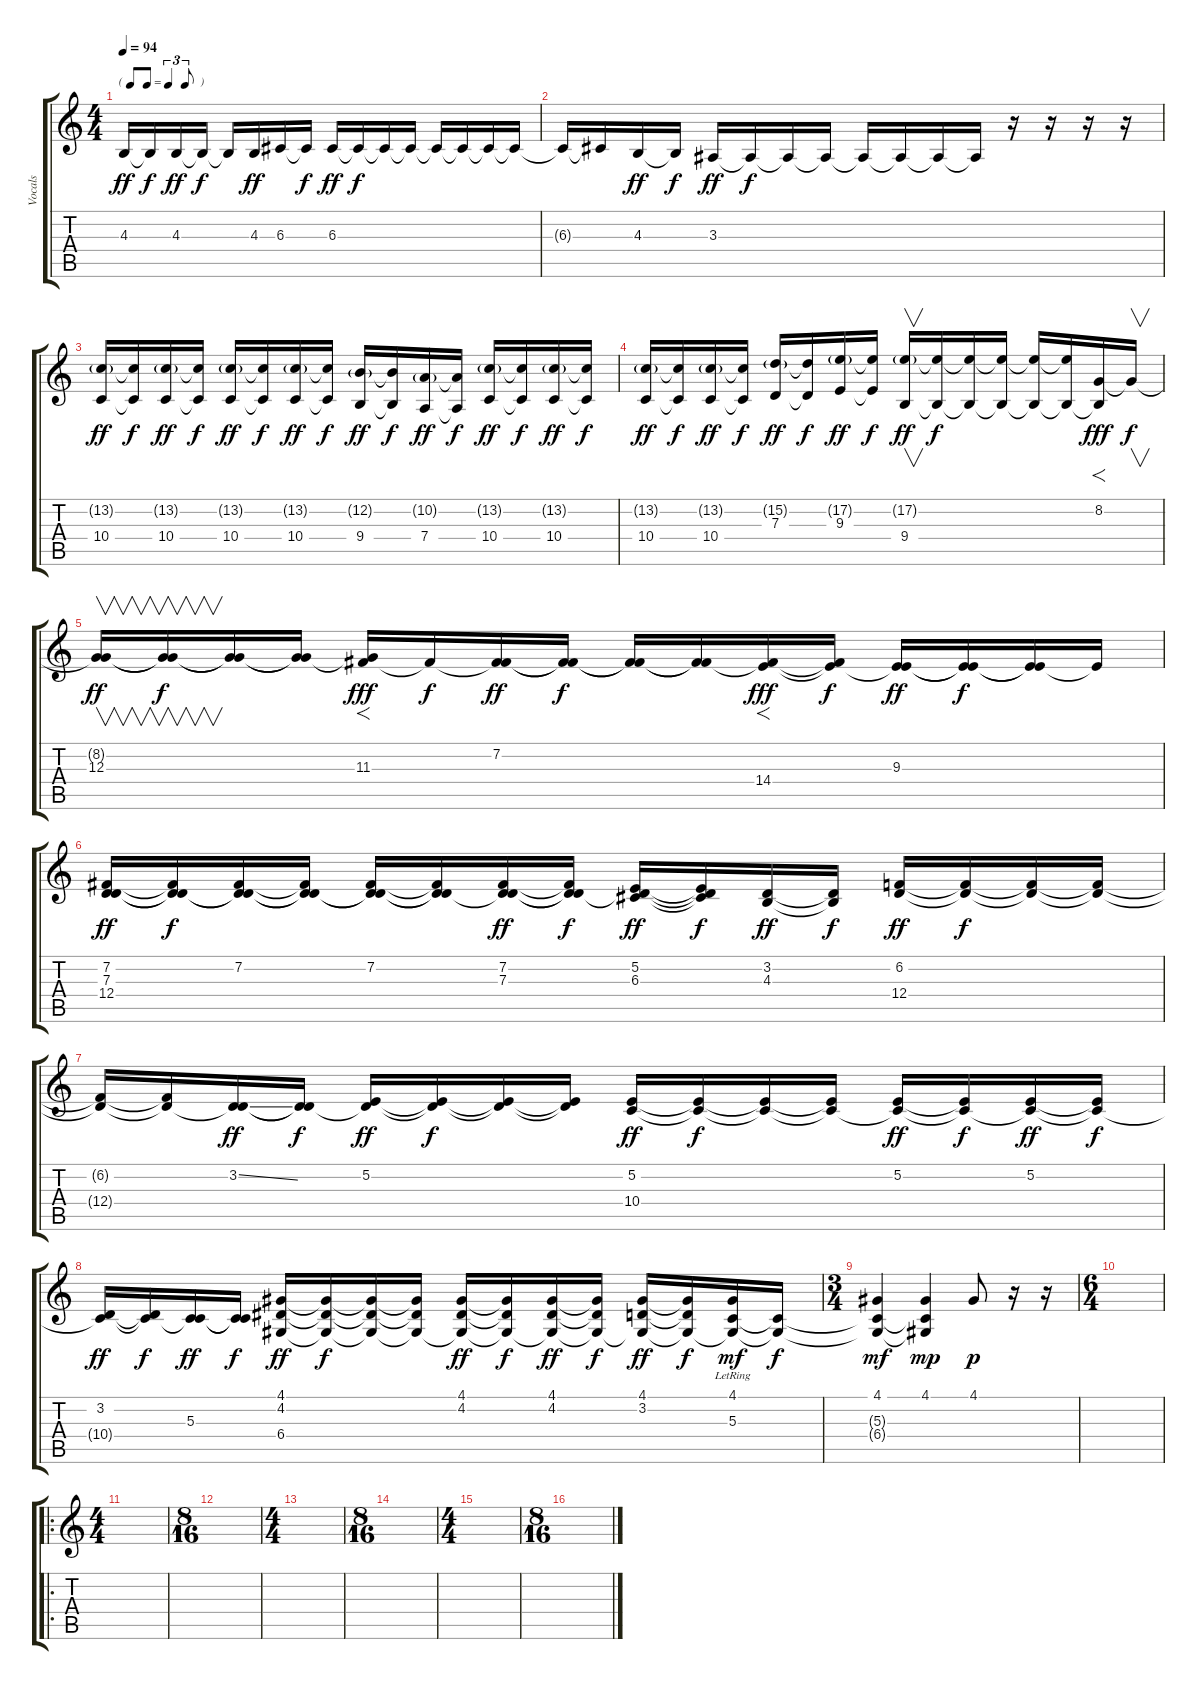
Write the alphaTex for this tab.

\track ("Vocals" "Vocals") {instrument voiceoohs}
\staff {score tabs}
\tuning (E4 B3 G3 D3 A2 E2) {hide}
\ts (4 4)
\tf triplet8th
\tempo 94
\clef g2
\ks c
4.3.16{dy ff} 4.3{t}.16{dy f} 4.3.16{dy ff} 4.3{t}.16{dy f} 4.3{t}.16 4.3.16{dy ff} 6.3.16 6.3{t}.16{dy f} 6.3.16{dy ff} 6.3{t}.16{dy f} 6.3{t}.16 6.3{t}.16 6.3{t}.16 6.3{t}.16 6.3{t}.16 6.3{t}.16 |
6.3{t}.16 6.3{t}.16 4.3.16{dy ff} 4.3{t}.16{dy f} 3.3.16{dy ff} 3.3{t}.16{dy f} 3.3{t}.16 3.3{t}.16 3.3{t}.16 3.3{t}.16 3.3{t}.16 3.3{t}.16 r.16 r.16 r.16 r.16 |
(13.2{g} 10.4).16{dy ff} (13.2{t} 10.4{t}).16{dy f} (13.2{g} 10.4).16{dy ff} (13.2{t} 10.4{t}).16{dy f} (13.2{g} 10.4).16{dy ff} (13.2{t} 10.4{t}).16{dy f} (13.2{g} 10.4).16{dy ff} (13.2{t} 10.4{t}).16{dy f} (12.2{g} 9.4).16{dy ff} (12.2{t} 9.4{t}).16{dy f} (10.2{g} 7.4).16{dy ff} (10.2{t} 7.4{t}).16{dy f} (13.2{g} 10.4).16{dy ff} (13.2{t} 10.4{t}).16{dy f} (13.2{g} 10.4).16{dy ff} (13.2{t} 10.4{t}).16{dy f} |
(13.2{g} 10.4).16{dy ff} (13.2{t} 10.4{t}).16{dy f} (13.2{g} 10.4).16{dy ff} (13.2{t} 10.4{t}).16{dy f} (15.2{g} 7.3).16{dy ff} (15.2{t} 7.3{t}).16{dy f} (17.2{g} 9.3).16{dy ff} (17.2{t} 9.3{t}).16{dy f} (17.2{g} 9.4).16{v dy ff} (17.2{t} 9.4{t}).16{dy f} (17.2{t} 9.4{t}).16 (17.2{t} 9.4{t}).16 (17.2{t} 9.4{t}).16 (17.2{t} 9.4{t}).16 (8.2 9.4{t}).16{f dy fff volume 11 balance 16} 8.2{t}.16{v dy f} |
(8.2{t} 12.3).16{v dy ff balance 0} (8.2{t} 12.3{t}).16{v dy f} (8.2{t} 12.3{t}).16 (8.2{t} 12.3{t}).16 (8.2{t} 11.3).16{f dy fff balance 16} 11.3{t}.16{dy f} (7.2 11.3{t}).16{dy ff balance 0} (7.2{t} 11.3{t}).16{dy f} (7.2{t} 11.3{t}).16 (7.2{t} 11.3{t}).16 (7.2{t} 14.4).16{f dy fff balance 16} (7.2{t} 14.4{t}).16{dy f} (9.3 14.4{t}).16{dy ff balance 0} (9.3{t} 14.4{t}).16{dy f} (9.3{t} 14.4{t}).16 9.3{t}.16 |
(7.2 7.3 12.4).16{dy ff volume 16 balance 8} (7.2{t} 7.3{t} 12.4{t}).16{dy f} (7.2 7.3{t} 12.4{t}).16 (7.2{t} 7.3{t} 12.4{t}).16 (7.2 7.3{t} 12.4{t}).16 (7.2{t} 7.3{t} 12.4{t}).16 (7.2 7.3 12.4{t}).16{dy ff} (7.2{t} 7.3{t} 12.4{t}).16{dy f} (5.2 6.3 12.4{t}).16{dy ff} (5.2{t} 6.3{t} 12.4{t}).16{dy f} (3.2 4.3).16{dy ff} (3.2{t} 4.3{t}).16{dy f} (6.2 12.4).16{dy ff} (6.2{t} 12.4{t}).16{dy f} (6.2{t} 12.4{t}).16 (6.2{t} 12.4{t}).16 |
(6.2{t} 12.4{t}).16 (6.2{t} 12.4{t}).16 (3.2{ss} 12.4{t}).16{dy ff} (3.2{t} 12.4{t}).16{dy f} (5.2 12.4{t}).16{dy ff} (5.2{t} 12.4{t}).16{dy f} (5.2{t} 12.4{t}).16 (5.2{t} 12.4{t}).16 (5.2 10.4).16{dy ff} (5.2{t} 10.4{t}).16{dy f} (5.2{t} 10.4{t}).16 (5.2{t} 10.4{t}).16 (5.2 10.4{t}).16{dy ff} (5.2{t} 10.4{t}).16{dy f} (5.2 10.4{t}).16{dy ff} (5.2{t} 10.4{t}).16{dy f} |
(3.2 10.4{t}).16{dy ff} (3.2{t} 10.4{t}).16{dy f} (5.3 10.4{t}).16{dy ff} (5.3{t} 10.4{t}).16{dy f} (4.1 4.2 6.4).16{dy ff} (4.1{t} 4.2{t} 6.4{t}).16{dy f} (4.1{t} 4.2{t} 6.4{t}).16 (4.1{t} 4.2{t} 6.4{t}).16 (4.1 4.2 6.4{t}).16{dy ff} (4.1{t} 4.2{t} 6.4{t}).16{dy f} (4.1 4.2 6.4{t}).16{dy ff} (4.1{t} 4.2{t} 6.4{t}).16{dy f} (4.1 3.2 6.4{t}).16{dy ff} (4.1{t} 3.2{t} 6.4{t}).16{dy f} (4.1 5.3{lr} 6.4{t}).16{dy mf} (5.3{t} 6.4{t}).16{dy f} |
\ts (3 4)
(4.1 5.3{t} 6.4{t}).4{dy mf} (4.1 5.3{t} 6.4{t}).4{dy mp} 4.1.8{dy p} r.16 r.16 |
\ts (6 4)
|
\ro
\ts (4 4)
|
\ts (8 16)
|
\ts (4 4)
|
\ts (8 16)
|
\ts (4 4)
|
\ts (8 16)
